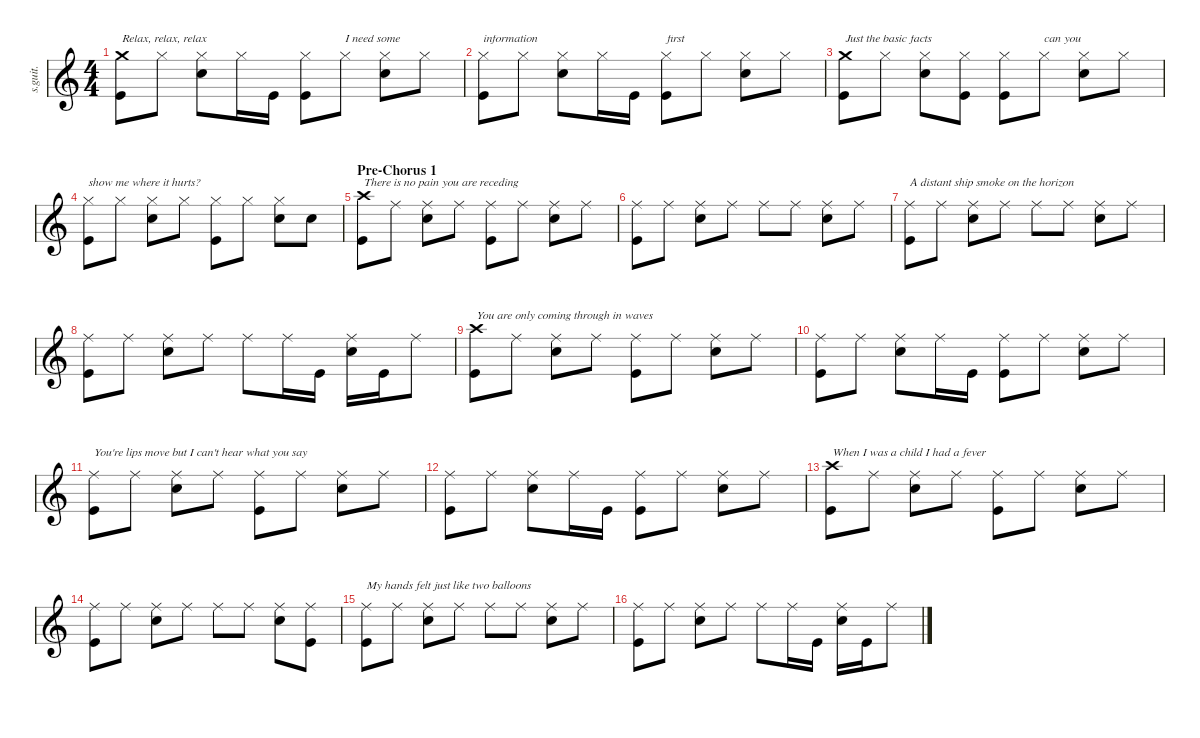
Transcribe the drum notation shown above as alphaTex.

\defaultSystemsLayout 4
\hideDynamics
\bracketExtendMode nobrackets
\track ("Nick Mason - Drums" "s.guit.") {instrument percussion}
\staff {score}
\articulation defaults
\ts (4 4)
\tempo (64 hide)
\clef g2
\ks c
("Kick (hit)" "Crash medium (hit)").8{txt "Relax, relax, relax" lyrics (0 "") lyrics (1 "") lyrics (2 "") lyrics (3 "") lyrics (4 "") dy f} "Hi-Hat (closed)".8{lyrics (0 "") lyrics (1 "") lyrics (2 "") lyrics (3 "") lyrics (4 "")} ("Hi-Hat (closed)" "Snare (hit) 2").8{lyrics (0 "") lyrics (1 "") lyrics (2 "") lyrics (3 "") lyrics (4 "")} "Hi-Hat (closed)".16{lyrics (0 "") lyrics (1 "") lyrics (2 "") lyrics (3 "") lyrics (4 "")} "Kick (hit)".16{lyrics (0 "") lyrics (1 "") lyrics (2 "") lyrics (3 "") lyrics (4 "")} ("Hi-Hat (closed)" "Kick (hit)").8{lyrics (0 "") lyrics (1 "") lyrics (2 "") lyrics (3 "") lyrics (4 "")} "Hi-Hat (closed)".8{txt "I need some" lyrics (0 "") lyrics (1 "") lyrics (2 "") lyrics (3 "") lyrics (4 "")} ("Hi-Hat (closed)" "Snare (hit) 2").8{lyrics (0 "") lyrics (1 "") lyrics (2 "") lyrics (3 "") lyrics (4 "")} "Hi-Hat (closed)".8{lyrics (0 "") lyrics (1 "") lyrics (2 "") lyrics (3 "") lyrics (4 "")} |
("Hi-Hat (closed)" "Kick (hit)").8{txt "information" lyrics (0 "") lyrics (1 "") lyrics (2 "") lyrics (3 "") lyrics (4 "")} "Hi-Hat (closed)".8{lyrics (0 "") lyrics (1 "") lyrics (2 "") lyrics (3 "") lyrics (4 "")} ("Hi-Hat (closed)" "Snare (hit) 2").8{lyrics (0 "") lyrics (1 "") lyrics (2 "") lyrics (3 "") lyrics (4 "")} "Hi-Hat (closed)".16{lyrics (0 "") lyrics (1 "") lyrics (2 "") lyrics (3 "") lyrics (4 "")} "Kick (hit)".16{lyrics (0 "") lyrics (1 "") lyrics (2 "") lyrics (3 "") lyrics (4 "")} ("Hi-Hat (closed)" "Kick (hit)").8{txt "first" lyrics (0 "") lyrics (1 "") lyrics (2 "") lyrics (3 "") lyrics (4 "")} "Hi-Hat (closed)".8{lyrics (0 "") lyrics (1 "") lyrics (2 "") lyrics (3 "") lyrics (4 "")} ("Hi-Hat (closed)" "Snare (hit) 2").8{lyrics (0 "") lyrics (1 "") lyrics (2 "") lyrics (3 "") lyrics (4 "")} "Hi-Hat (closed)".8{lyrics (0 "") lyrics (1 "") lyrics (2 "") lyrics (3 "") lyrics (4 "")} |
("Kick (hit)" "Crash medium (hit)").8{txt "Just the basic facts" lyrics (0 "") lyrics (1 "") lyrics (2 "") lyrics (3 "") lyrics (4 "")} "Hi-Hat (closed)".8{lyrics (0 "") lyrics (1 "") lyrics (2 "") lyrics (3 "") lyrics (4 "")} ("Hi-Hat (closed)" "Snare (hit) 2").8{lyrics (0 "") lyrics (1 "") lyrics (2 "") lyrics (3 "") lyrics (4 "")} ("Hi-Hat (closed)" "Kick (hit)").8{lyrics (0 "") lyrics (1 "") lyrics (2 "") lyrics (3 "") lyrics (4 "")} ("Kick (hit)" "Hi-Hat (closed)").8{lyrics (0 "") lyrics (1 "") lyrics (2 "") lyrics (3 "") lyrics (4 "")} "Hi-Hat (closed)".8{txt "can you" lyrics (0 "") lyrics (1 "") lyrics (2 "") lyrics (3 "") lyrics (4 "")} ("Hi-Hat (closed)" "Snare (hit) 2").8{lyrics (0 "") lyrics (1 "") lyrics (2 "") lyrics (3 "") lyrics (4 "")} "Hi-Hat (closed)".8{lyrics (0 "") lyrics (1 "") lyrics (2 "") lyrics (3 "") lyrics (4 "")} |
("Hi-Hat (closed)" "Kick (hit)").8{txt "show me where it hurts?" lyrics (0 "") lyrics (1 "") lyrics (2 "") lyrics (3 "") lyrics (4 "")} "Hi-Hat (closed)".8{lyrics (0 "") lyrics (1 "") lyrics (2 "") lyrics (3 "") lyrics (4 "")} ("Hi-Hat (closed)" "Snare (hit) 2").8{lyrics (0 "") lyrics (1 "") lyrics (2 "") lyrics (3 "") lyrics (4 "")} "Hi-Hat (closed)".8{lyrics (0 "") lyrics (1 "") lyrics (2 "") lyrics (3 "") lyrics (4 "")} ("Hi-Hat (closed)" "Kick (hit)").8{lyrics (0 "") lyrics (1 "") lyrics (2 "") lyrics (3 "") lyrics (4 "")} "Hi-Hat (closed)".8{lyrics (0 "") lyrics (1 "") lyrics (2 "") lyrics (3 "") lyrics (4 "")} ("Hi-Hat (closed)" "Snare (hit) 2").8{lyrics (0 "") lyrics (1 "") lyrics (2 "") lyrics (3 "") lyrics (4 "")} "Snare (hit) 2".8{lyrics (0 "") lyrics (1 "") lyrics (2 "") lyrics (3 "") lyrics (4 "")} |
\section ("" "Pre-Chorus 1")
("Kick (hit)" "Crash high (hit)").8{txt "There is no pain you are receding" lyrics (0 "") lyrics (1 "") lyrics (2 "") lyrics (3 "") lyrics (4 "")} "Ride (middle)".8{lyrics (0 "") lyrics (1 "") lyrics (2 "") lyrics (3 "") lyrics (4 "")} ("Snare (hit) 2" "Ride (middle)").8{lyrics (0 "") lyrics (1 "") lyrics (2 "") lyrics (3 "") lyrics (4 "")} "Ride (middle)".8{lyrics (0 "") lyrics (1 "") lyrics (2 "") lyrics (3 "") lyrics (4 "")} ("Kick (hit)" "Ride (middle)").8{lyrics (0 "") lyrics (1 "") lyrics (2 "") lyrics (3 "") lyrics (4 "")} "Ride (middle)".8{lyrics (0 "") lyrics (1 "") lyrics (2 "") lyrics (3 "") lyrics (4 "")} ("Snare (hit) 2" "Ride (middle)").8{lyrics (0 "") lyrics (1 "") lyrics (2 "") lyrics (3 "") lyrics (4 "")} "Ride (middle)".8{lyrics (0 "") lyrics (1 "") lyrics (2 "") lyrics (3 "") lyrics (4 "")} |
("Kick (hit)" "Ride (middle)").8{lyrics (0 "") lyrics (1 "") lyrics (2 "") lyrics (3 "") lyrics (4 "")} "Ride (middle)".8{lyrics (0 "") lyrics (1 "") lyrics (2 "") lyrics (3 "") lyrics (4 "")} ("Snare (hit) 2" "Ride (middle)").8{lyrics (0 "") lyrics (1 "") lyrics (2 "") lyrics (3 "") lyrics (4 "")} "Ride (middle)".8{lyrics (0 "") lyrics (1 "") lyrics (2 "") lyrics (3 "") lyrics (4 "")} "Ride (middle)".8{lyrics (0 "") lyrics (1 "") lyrics (2 "") lyrics (3 "") lyrics (4 "")} "Ride (middle)".8{lyrics (0 "") lyrics (1 "") lyrics (2 "") lyrics (3 "") lyrics (4 "")} ("Snare (hit) 2" "Ride (middle)").8{lyrics (0 "") lyrics (1 "") lyrics (2 "") lyrics (3 "") lyrics (4 "")} "Ride (middle)".8{lyrics (0 "") lyrics (1 "") lyrics (2 "") lyrics (3 "") lyrics (4 "")} |
("Kick (hit)" "Ride (middle)").8{txt "A distant ship smoke on the horizon" lyrics (0 "") lyrics (1 "") lyrics (2 "") lyrics (3 "") lyrics (4 "")} "Ride (middle)".8{lyrics (0 "") lyrics (1 "") lyrics (2 "") lyrics (3 "") lyrics (4 "")} ("Snare (hit) 2" "Ride (middle)").8{lyrics (0 "") lyrics (1 "") lyrics (2 "") lyrics (3 "") lyrics (4 "")} "Ride (middle)".8{lyrics (0 "") lyrics (1 "") lyrics (2 "") lyrics (3 "") lyrics (4 "")} "Ride (middle)".8{lyrics (0 "") lyrics (1 "") lyrics (2 "") lyrics (3 "") lyrics (4 "")} "Ride (middle)".8{lyrics (0 "") lyrics (1 "") lyrics (2 "") lyrics (3 "") lyrics (4 "")} ("Snare (hit) 2" "Ride (middle)").8{lyrics (0 "") lyrics (1 "") lyrics (2 "") lyrics (3 "") lyrics (4 "")} "Ride (middle)".8{lyrics (0 "") lyrics (1 "") lyrics (2 "") lyrics (3 "") lyrics (4 "")} |
("Kick (hit)" "Ride (middle)").8{lyrics (0 "") lyrics (1 "") lyrics (2 "") lyrics (3 "") lyrics (4 "")} "Ride (middle)".8{lyrics (0 "") lyrics (1 "") lyrics (2 "") lyrics (3 "") lyrics (4 "")} ("Snare (hit) 2" "Ride (middle)").8{lyrics (0 "") lyrics (1 "") lyrics (2 "") lyrics (3 "") lyrics (4 "")} "Ride (middle)".8{lyrics (0 "") lyrics (1 "") lyrics (2 "") lyrics (3 "") lyrics (4 "")} "Ride (middle)".8{lyrics (0 "") lyrics (1 "") lyrics (2 "") lyrics (3 "") lyrics (4 "")} "Ride (middle)".16{lyrics (0 "") lyrics (1 "") lyrics (2 "") lyrics (3 "") lyrics (4 "")} "Kick (hit)".16{lyrics (0 "") lyrics (1 "") lyrics (2 "") lyrics (3 "") lyrics (4 "")} ("Snare (hit) 2" "Ride (middle)").16{lyrics (0 "") lyrics (1 "") lyrics (2 "") lyrics (3 "") lyrics (4 "")} "Kick (hit)".16{lyrics (0 "") lyrics (1 "") lyrics (2 "") lyrics (3 "") lyrics (4 "")} "Ride (middle)".8{lyrics (0 "") lyrics (1 "") lyrics (2 "") lyrics (3 "") lyrics (4 "")} |
("Kick (hit)" "Crash high (hit)").8{txt "You are only coming through in waves" lyrics (0 "") lyrics (1 "") lyrics (2 "") lyrics (3 "") lyrics (4 "")} "Ride (middle)".8{lyrics (0 "") lyrics (1 "") lyrics (2 "") lyrics (3 "") lyrics (4 "")} ("Snare (hit) 2" "Ride (middle)").8{lyrics (0 "") lyrics (1 "") lyrics (2 "") lyrics (3 "") lyrics (4 "")} "Ride (middle)".8{lyrics (0 "") lyrics (1 "") lyrics (2 "") lyrics (3 "") lyrics (4 "")} ("Kick (hit)" "Ride (middle)").8{lyrics (0 "") lyrics (1 "") lyrics (2 "") lyrics (3 "") lyrics (4 "")} "Ride (middle)".8{lyrics (0 "") lyrics (1 "") lyrics (2 "") lyrics (3 "") lyrics (4 "")} ("Snare (hit) 2" "Ride (middle)").8{lyrics (0 "") lyrics (1 "") lyrics (2 "") lyrics (3 "") lyrics (4 "")} "Ride (middle)".8{lyrics (0 "") lyrics (1 "") lyrics (2 "") lyrics (3 "") lyrics (4 "")} |
("Kick (hit)" "Ride (middle)").8{lyrics (0 "") lyrics (1 "") lyrics (2 "") lyrics (3 "") lyrics (4 "")} "Ride (middle)".8{lyrics (0 "") lyrics (1 "") lyrics (2 "") lyrics (3 "") lyrics (4 "")} ("Snare (hit) 2" "Ride (middle)").8{lyrics (0 "") lyrics (1 "") lyrics (2 "") lyrics (3 "") lyrics (4 "")} "Ride (middle)".16{lyrics (0 "") lyrics (1 "") lyrics (2 "") lyrics (3 "") lyrics (4 "")} "Kick (hit)".16{lyrics (0 "") lyrics (1 "") lyrics (2 "") lyrics (3 "") lyrics (4 "")} ("Kick (hit)" "Ride (middle)").8{lyrics (0 "") lyrics (1 "") lyrics (2 "") lyrics (3 "") lyrics (4 "")} "Ride (middle)".8{lyrics (0 "") lyrics (1 "") lyrics (2 "") lyrics (3 "") lyrics (4 "")} ("Snare (hit) 2" "Ride (middle)").8{lyrics (0 "") lyrics (1 "") lyrics (2 "") lyrics (3 "") lyrics (4 "")} "Ride (middle)".8{lyrics (0 "") lyrics (1 "") lyrics (2 "") lyrics (3 "") lyrics (4 "")} |
("Kick (hit)" "Ride (middle)").8{txt "You're lips move but I can't hear what you say" lyrics (0 "") lyrics (1 "") lyrics (2 "") lyrics (3 "") lyrics (4 "")} "Ride (middle)".8{lyrics (0 "") lyrics (1 "") lyrics (2 "") lyrics (3 "") lyrics (4 "")} ("Snare (hit) 2" "Ride (middle)").8{lyrics (0 "") lyrics (1 "") lyrics (2 "") lyrics (3 "") lyrics (4 "")} "Ride (middle)".8{lyrics (0 "") lyrics (1 "") lyrics (2 "") lyrics (3 "") lyrics (4 "")} ("Kick (hit)" "Ride (middle)").8{lyrics (0 "") lyrics (1 "") lyrics (2 "") lyrics (3 "") lyrics (4 "")} "Ride (middle)".8{lyrics (0 "") lyrics (1 "") lyrics (2 "") lyrics (3 "") lyrics (4 "")} ("Snare (hit) 2" "Ride (middle)").8{lyrics (0 "") lyrics (1 "") lyrics (2 "") lyrics (3 "") lyrics (4 "")} "Ride (middle)".8{lyrics (0 "") lyrics (1 "") lyrics (2 "") lyrics (3 "") lyrics (4 "")} |
("Kick (hit)" "Ride (middle)").8{lyrics (0 "") lyrics (1 "") lyrics (2 "") lyrics (3 "") lyrics (4 "")} "Ride (middle)".8{lyrics (0 "") lyrics (1 "") lyrics (2 "") lyrics (3 "") lyrics (4 "")} ("Snare (hit) 2" "Ride (middle)").8{lyrics (0 "") lyrics (1 "") lyrics (2 "") lyrics (3 "") lyrics (4 "")} "Ride (middle)".16{lyrics (0 "") lyrics (1 "") lyrics (2 "") lyrics (3 "") lyrics (4 "")} "Kick (hit)".16{lyrics (0 "") lyrics (1 "") lyrics (2 "") lyrics (3 "") lyrics (4 "")} ("Kick (hit)" "Ride (middle)").8{lyrics (0 "") lyrics (1 "") lyrics (2 "") lyrics (3 "") lyrics (4 "")} "Ride (middle)".8{lyrics (0 "") lyrics (1 "") lyrics (2 "") lyrics (3 "") lyrics (4 "")} ("Snare (hit) 2" "Ride (middle)").8{lyrics (0 "") lyrics (1 "") lyrics (2 "") lyrics (3 "") lyrics (4 "")} "Ride (middle)".8{lyrics (0 "") lyrics (1 "") lyrics (2 "") lyrics (3 "") lyrics (4 "")} |
("Kick (hit)" "Crash high (hit)").8{txt "When I was a child I had a fever" lyrics (0 "") lyrics (1 "") lyrics (2 "") lyrics (3 "") lyrics (4 "")} "Ride (middle)".8{lyrics (0 "") lyrics (1 "") lyrics (2 "") lyrics (3 "") lyrics (4 "")} ("Snare (hit) 2" "Ride (middle)").8{lyrics (0 "") lyrics (1 "") lyrics (2 "") lyrics (3 "") lyrics (4 "")} "Ride (middle)".8{lyrics (0 "") lyrics (1 "") lyrics (2 "") lyrics (3 "") lyrics (4 "")} ("Kick (hit)" "Ride (middle)").8{lyrics (0 "") lyrics (1 "") lyrics (2 "") lyrics (3 "") lyrics (4 "")} "Ride (middle)".8{lyrics (0 "") lyrics (1 "") lyrics (2 "") lyrics (3 "") lyrics (4 "")} ("Snare (hit) 2" "Ride (middle)").8{lyrics (0 "") lyrics (1 "") lyrics (2 "") lyrics (3 "") lyrics (4 "")} "Ride (middle)".8{lyrics (0 "") lyrics (1 "") lyrics (2 "") lyrics (3 "") lyrics (4 "")} |
("Kick (hit)" "Ride (middle)").8{lyrics (0 "") lyrics (1 "") lyrics (2 "") lyrics (3 "") lyrics (4 "")} "Ride (middle)".8{lyrics (0 "") lyrics (1 "") lyrics (2 "") lyrics (3 "") lyrics (4 "")} ("Snare (hit) 2" "Ride (middle)").8{lyrics (0 "") lyrics (1 "") lyrics (2 "") lyrics (3 "") lyrics (4 "")} "Ride (middle)".8{lyrics (0 "") lyrics (1 "") lyrics (2 "") lyrics (3 "") lyrics (4 "")} "Ride (middle)".8{lyrics (0 "") lyrics (1 "") lyrics (2 "") lyrics (3 "") lyrics (4 "")} "Ride (middle)".8{lyrics (0 "") lyrics (1 "") lyrics (2 "") lyrics (3 "") lyrics (4 "")} ("Snare (hit) 2" "Ride (middle)").8{lyrics (0 "") lyrics (1 "") lyrics (2 "") lyrics (3 "") lyrics (4 "")} ("Ride (middle)" "Kick (hit)").8{lyrics (0 "") lyrics (1 "") lyrics (2 "") lyrics (3 "") lyrics (4 "")} |
("Kick (hit)" "Ride (middle)").8{txt "My hands felt just like two balloons" lyrics (0 "") lyrics (1 "") lyrics (2 "") lyrics (3 "") lyrics (4 "")} "Ride (middle)".8{lyrics (0 "") lyrics (1 "") lyrics (2 "") lyrics (3 "") lyrics (4 "")} ("Snare (hit) 2" "Ride (middle)").8{lyrics (0 "") lyrics (1 "") lyrics (2 "") lyrics (3 "") lyrics (4 "")} "Ride (middle)".8{lyrics (0 "") lyrics (1 "") lyrics (2 "") lyrics (3 "") lyrics (4 "")} "Ride (middle)".8{lyrics (0 "") lyrics (1 "") lyrics (2 "") lyrics (3 "") lyrics (4 "")} "Ride (middle)".8{lyrics (0 "") lyrics (1 "") lyrics (2 "") lyrics (3 "") lyrics (4 "")} ("Snare (hit) 2" "Ride (middle)").8{lyrics (0 "") lyrics (1 "") lyrics (2 "") lyrics (3 "") lyrics (4 "")} "Ride (middle)".8{lyrics (0 "") lyrics (1 "") lyrics (2 "") lyrics (3 "") lyrics (4 "")} |
("Kick (hit)" "Ride (middle)").8{lyrics (0 "") lyrics (1 "") lyrics (2 "") lyrics (3 "") lyrics (4 "")} "Ride (middle)".8{lyrics (0 "") lyrics (1 "") lyrics (2 "") lyrics (3 "") lyrics (4 "")} ("Snare (hit) 2" "Ride (middle)").8{lyrics (0 "") lyrics (1 "") lyrics (2 "") lyrics (3 "") lyrics (4 "")} "Ride (middle)".8{lyrics (0 "") lyrics (1 "") lyrics (2 "") lyrics (3 "") lyrics (4 "")} "Ride (middle)".8{lyrics (0 "") lyrics (1 "") lyrics (2 "") lyrics (3 "") lyrics (4 "")} "Ride (middle)".16{lyrics (0 "") lyrics (1 "") lyrics (2 "") lyrics (3 "") lyrics (4 "")} "Kick (hit)".16{lyrics (0 "") lyrics (1 "") lyrics (2 "") lyrics (3 "") lyrics (4 "")} ("Snare (hit) 2" "Ride (middle)").16{lyrics (0 "") lyrics (1 "") lyrics (2 "") lyrics (3 "") lyrics (4 "")} "Kick (hit)".16{lyrics (0 "") lyrics (1 "") lyrics (2 "") lyrics (3 "") lyrics (4 "")} "Ride (middle)".8{lyrics (0 "") lyrics (1 "") lyrics (2 "") lyrics (3 "") lyrics (4 "")}
